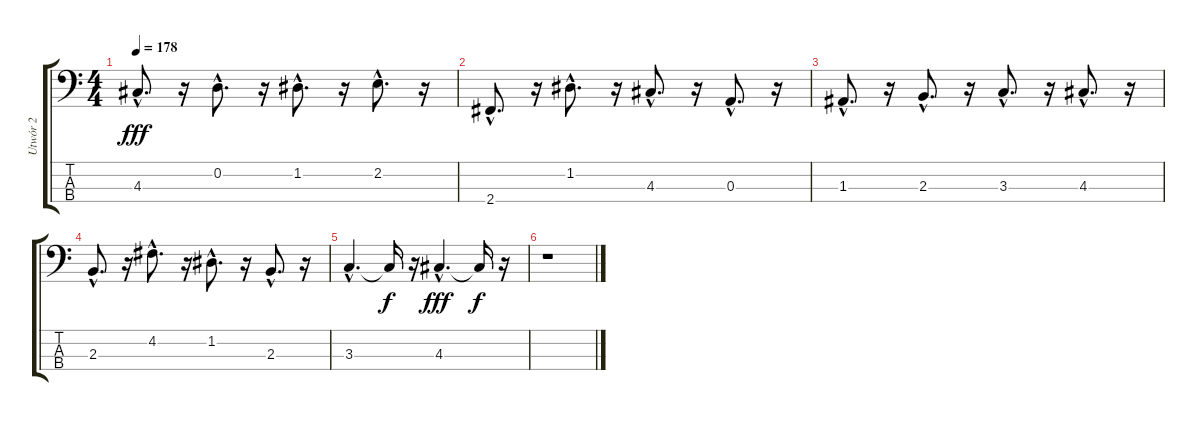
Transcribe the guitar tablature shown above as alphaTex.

\track ("Utwór 2" "Utwór 2") {instrument electricbassfinger}
\staff {score tabs}
\tuning (G2 D2 A1 E1) {hide}
\ts (4 4)
\tempo 178
\clef f4
\ks c
4.3{hac}.8{d dy fff} r.16 0.2{hac}.8{d} r.16 1.2{hac}.8{d} r.16 2.2{hac}.8{d} r.16 |
2.4{hac}.8{d} r.16 1.2{hac}.8{d} r.16 4.3{hac}.8{d} r.16 0.3{hac}.8{d} r.16 |
1.3{hac}.8{d} r.16 2.3{hac}.8{d} r.16 3.3{hac}.8{d} r.16 4.3{hac}.8{d} r.16 |
2.3{hac}.8{d} r.16 4.2{hac}.8{d} r.16 1.2{hac}.8{d} r.16 2.3{hac}.8{d} r.16 |
3.3{hac}.4{d} 3.3{t}.16{dy f} r.16 4.3{hac}.4{d dy fff} 4.3{t}.16{dy f} r.16 |
r.1
